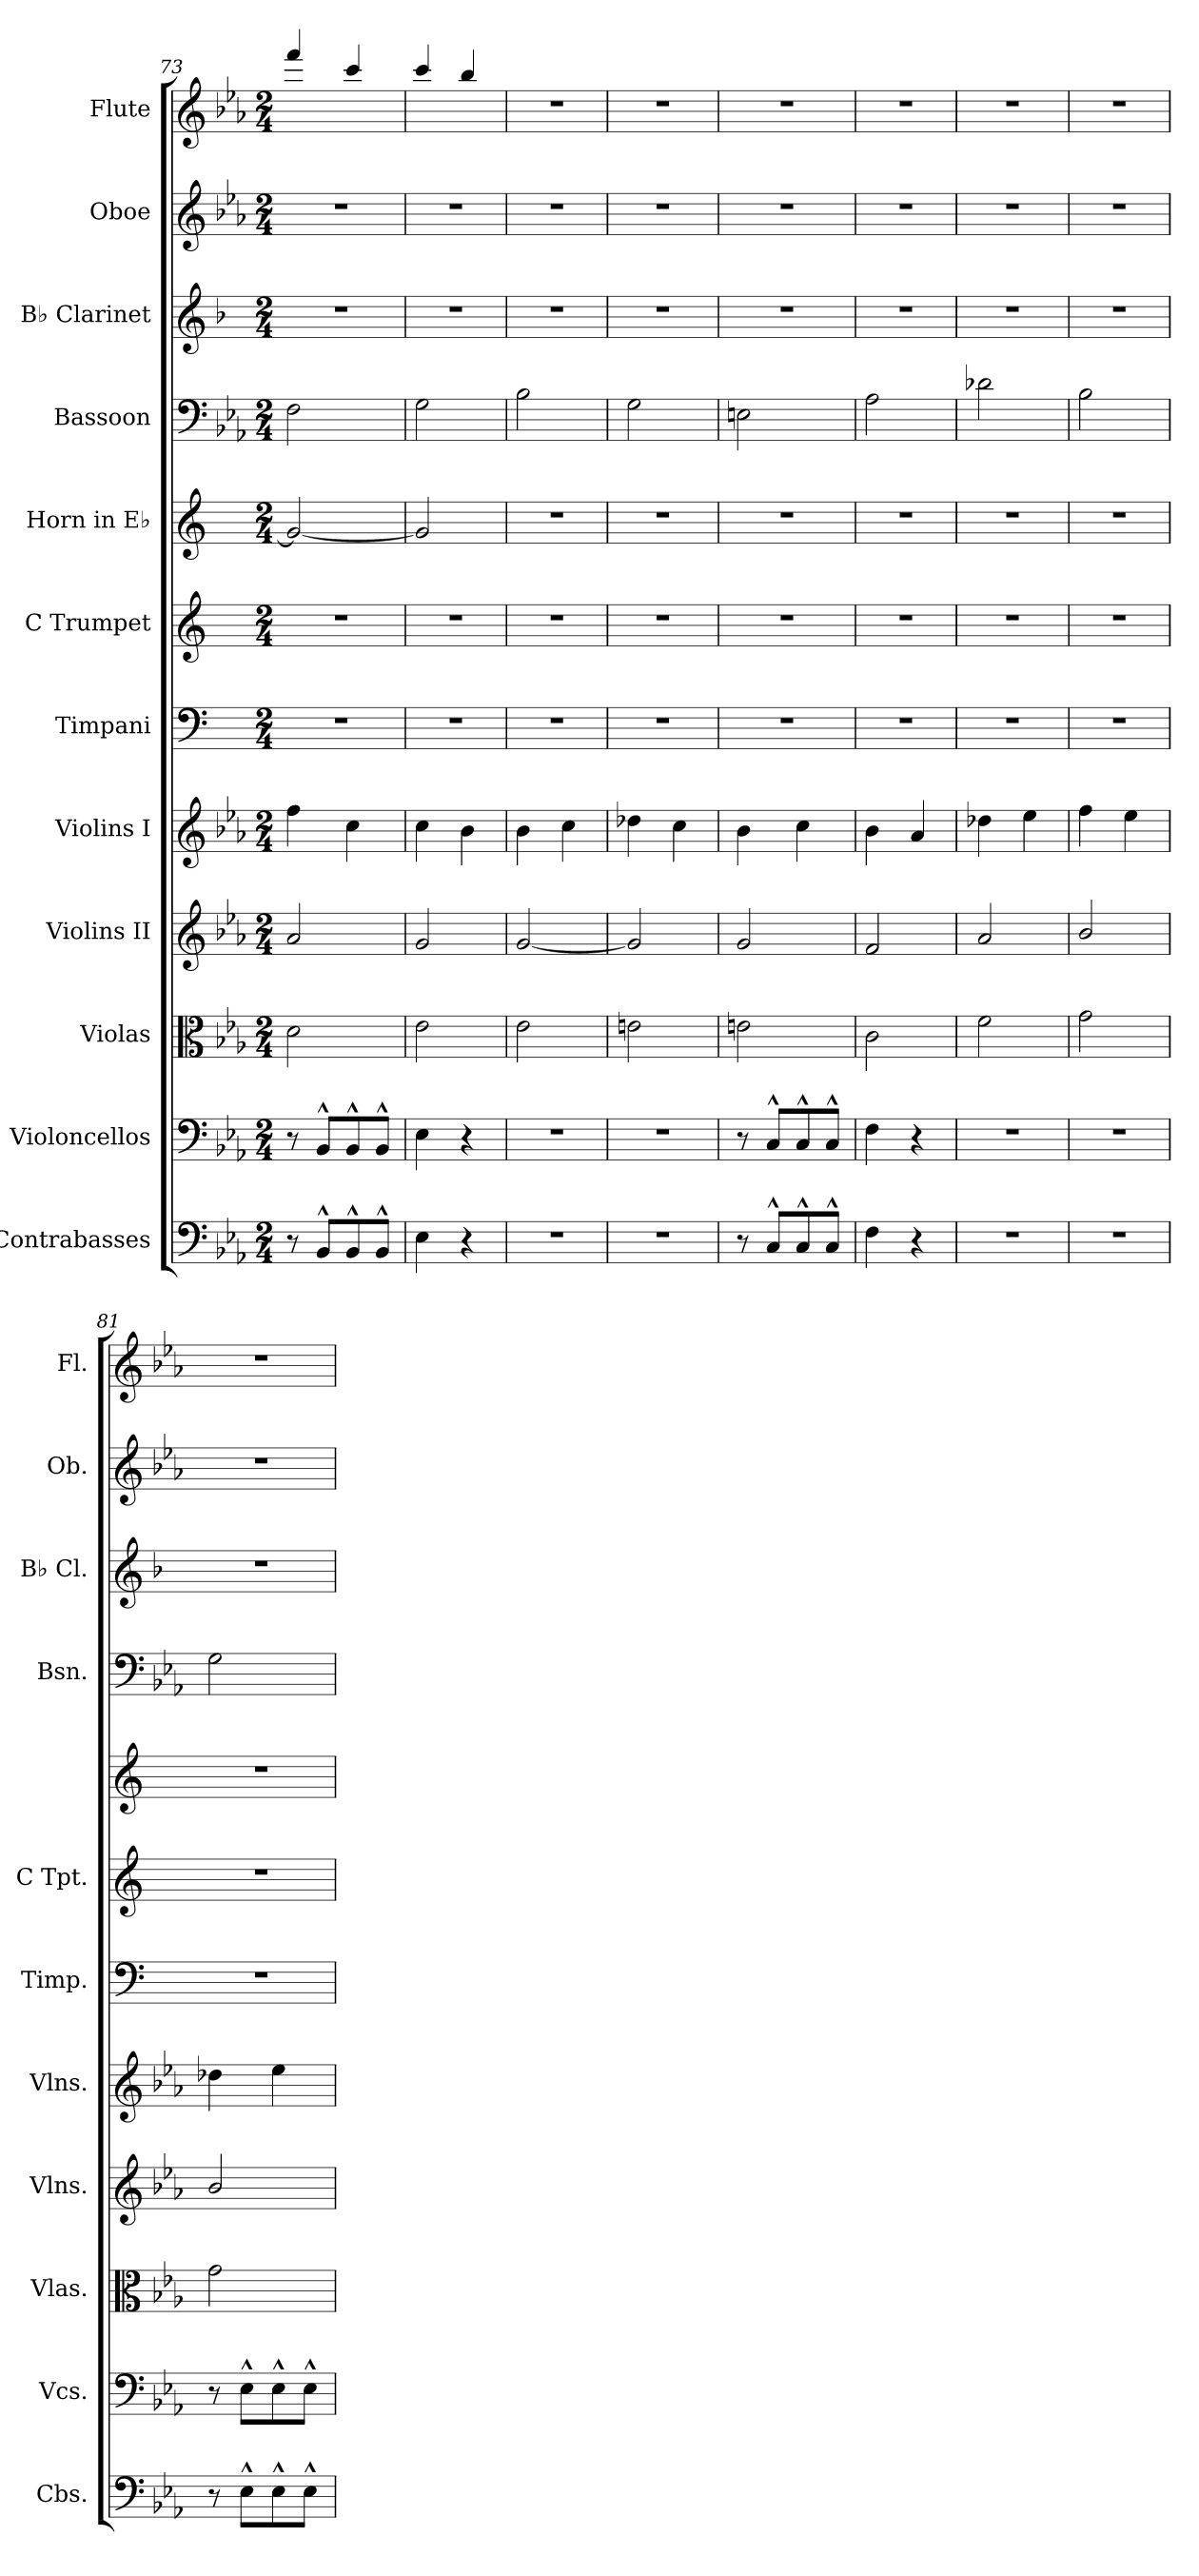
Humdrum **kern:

**kern	**kern	**kern	**kern	**kern	**kern	**kern	**kern	**kern	**kern	**kern	**kern
*part12	*part11	*part10	*part9	*part8	*part7	*part6	*part5	*part4	*part3	*part2	*part1
*staff12	*staff11	*staff10	*staff9	*staff8	*staff7	*staff6	*staff5	*staff4	*staff3	*staff2	*staff1
*I"Contrabasses	*I"Violoncellos	*I"Violas	*I"Violins II	*I"Violins I	*I"Timpani	*I"C Trumpet	*I"Horn in E♭	*I"Bassoon	*I"B♭ Clarinet	*I"Oboe	*I"Flute
*I'Cbs.	*I'Vcs.	*I'Vlas.	*I'Vlns.	*I'Vlns.	*I'Timp.	*I'C Tpt.	*	*I'Bsn.	*I'B♭ Cl.	*I'Ob.	*I'Fl.
*clefF4	*clefF4	*clefC3	*clefG2	*clefG2	*clefF4	*clefG2	*clefG2	*clefF4	*clefG2	*clefG2	*clefG2
*ITrd7c12	*	*	*	*	*	*	*ITrd4c7	*	*ITrd1c2	*	*
*k[b-e-a-]	*k[b-e-a-]	*k[b-e-a-]	*k[b-e-a-]	*k[b-e-a-]	*k[]	*k[]	*k[b-]	*k[b-e-a-]	*k[b-e-a-]	*k[b-e-a-]	*k[b-e-a-]
*M2/4	*M2/4	*M2/4	*M2/4	*M2/4	*M2/4	*M2/4	*M2/4	*M2/4	*M2/4	*M2/4	*M2/4
=73	=73	=73	=73	=73	=73	=73	=73	=73	=73	=73	=73
8r	8r	2d\	2a-/	4ff\	2r	2r	2c/_	2F\	2r	2r	4fff/
8BBB-^^/L	8BB-^^/L	.	.	.	.	.	.	.	.	.	.
8BBB-^^/	8BB-^^/	.	.	4cc\	.	.	.	.	.	.	4ccc/
8BBB-^^/J	8BB-^^/J	.	.	.	.	.	.	.	.	.	.
=74	=74	=74	=74	=74	=74	=74	=74	=74	=74	=74	=74
4EE-\	4E-\	2e-\	2g/	4cc\	2r	2r	2c/]	2G\	2r	2r	4ccc/
4r	4r	.	.	4b-\	.	.	.	.	.	.	4bb-/
=75	=75	=75	=75	=75	=75	=75	=75	=75	=75	=75	=75
2r	2r	2e-\	[2g/	4b-\	2r	2r	2r	2B-\	2r	2r	2r
.	.	.	.	4cc\	.	.	.	.	.	.	.
=76	=76	=76	=76	=76	=76	=76	=76	=76	=76	=76	=76
2r	2r	2en\	2g/]	4dd-X\	2r	2r	2r	2G\	2r	2r	2r
.	.	.	.	4cc\	.	.	.	.	.	.	.
=77	=77	=77	=77	=77	=77	=77	=77	=77	=77	=77	=77
8r	8r	2en\	2g/	4b-\	2r	2r	2r	2En\	2r	2r	2r
8CC^^/L	8C^^/L	.	.	.	.	.	.	.	.	.	.
8CC^^/	8C^^/	.	.	4cc\	.	.	.	.	.	.	.
8CC^^/J	8C^^/J	.	.	.	.	.	.	.	.	.	.
=78	=78	=78	=78	=78	=78	=78	=78	=78	=78	=78	=78
4FF\	4F\	2c\	2f/	4b-\	2r	2r	2r	2A-\	2r	2r	2r
4r	4r	.	.	4a-/	.	.	.	.	.	.	.
=79	=79	=79	=79	=79	=79	=79	=79	=79	=79	=79	=79
2r	2r	2f\	2a-/	4dd-X\	2r	2r	2r	2d-X\	2r	2r	2r
.	.	.	.	4ee-\	.	.	.	.	.	.	.
!!LO:PB:g=z
=80	=80	=80	=80	=80	=80	=80	=80	=80	=80	=80	=80
2r	2r	2g\	2b-/	4ff\	2r	2r	2r	2B-\	2r	2r	2r
.	.	.	.	4ee-\	.	.	.	.	.	.	.
=81	=81	=81	=81	=81	=81	=81	=81	=81	=81	=81	=81
8r	8r	2g\	2b-/	4dd-X\	2r	2r	2r	2G\	2r	2r	2r
8EE-^^\L	8E-^^\L	.	.	.	.	.	.	.	.	.	.
8EE-^^\	8E-^^\	.	.	4ee-\	.	.	.	.	.	.	.
8EE-^^\J	8E-^^\J	.	.	.	.	.	.	.	.	.	.
=	=	=	=	=	=	=	=	=	=	=	=
*-	*-	*-	*-	*-	*-	*-	*-	*-	*-	*-	*-
